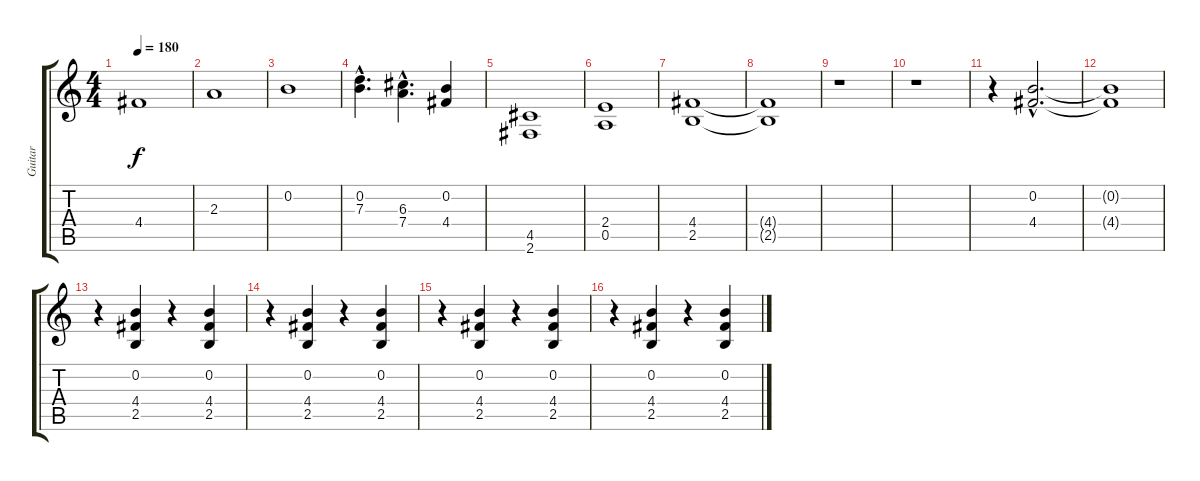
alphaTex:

\track ("Guitar" "Guitar") {instrument distortionguitar}
\staff {score tabs}
\tuning (E4 B3 G3 D3 A2 E2) {hide}
\ts (4 4)
\tempo 180
\clef g2
\ks c
4.4.1{dy f} |
2.3.1 |
0.2.1 |
(0.2{hac} 7.3{hac}).4{d} (6.3{hac} 7.4{hac}).4{d} (0.2 4.4).4 |
(4.5 2.6).1{volume 9} |
(2.4 0.5).1 |
(4.4 2.5).1 |
(4.4{t} 2.5{t}).1 |
r.1 |
r.1 |
r.4 (0.2{hac} 4.4{hac}).2{d} |
(0.2{t} 4.4{t}).1 |
r.4 (0.2 4.4 2.5).4{volume 6 instrument overdrivenguitar} r.4 (0.2 4.4 2.5).4 |
r.4 (0.2 4.4 2.5).4 r.4 (0.2 4.4 2.5).4 |
r.4 (0.2 4.4 2.5).4 r.4 (0.2 4.4 2.5).4 |
r.4 (0.2 4.4 2.5).4 r.4 (0.2 4.4 2.5).4
